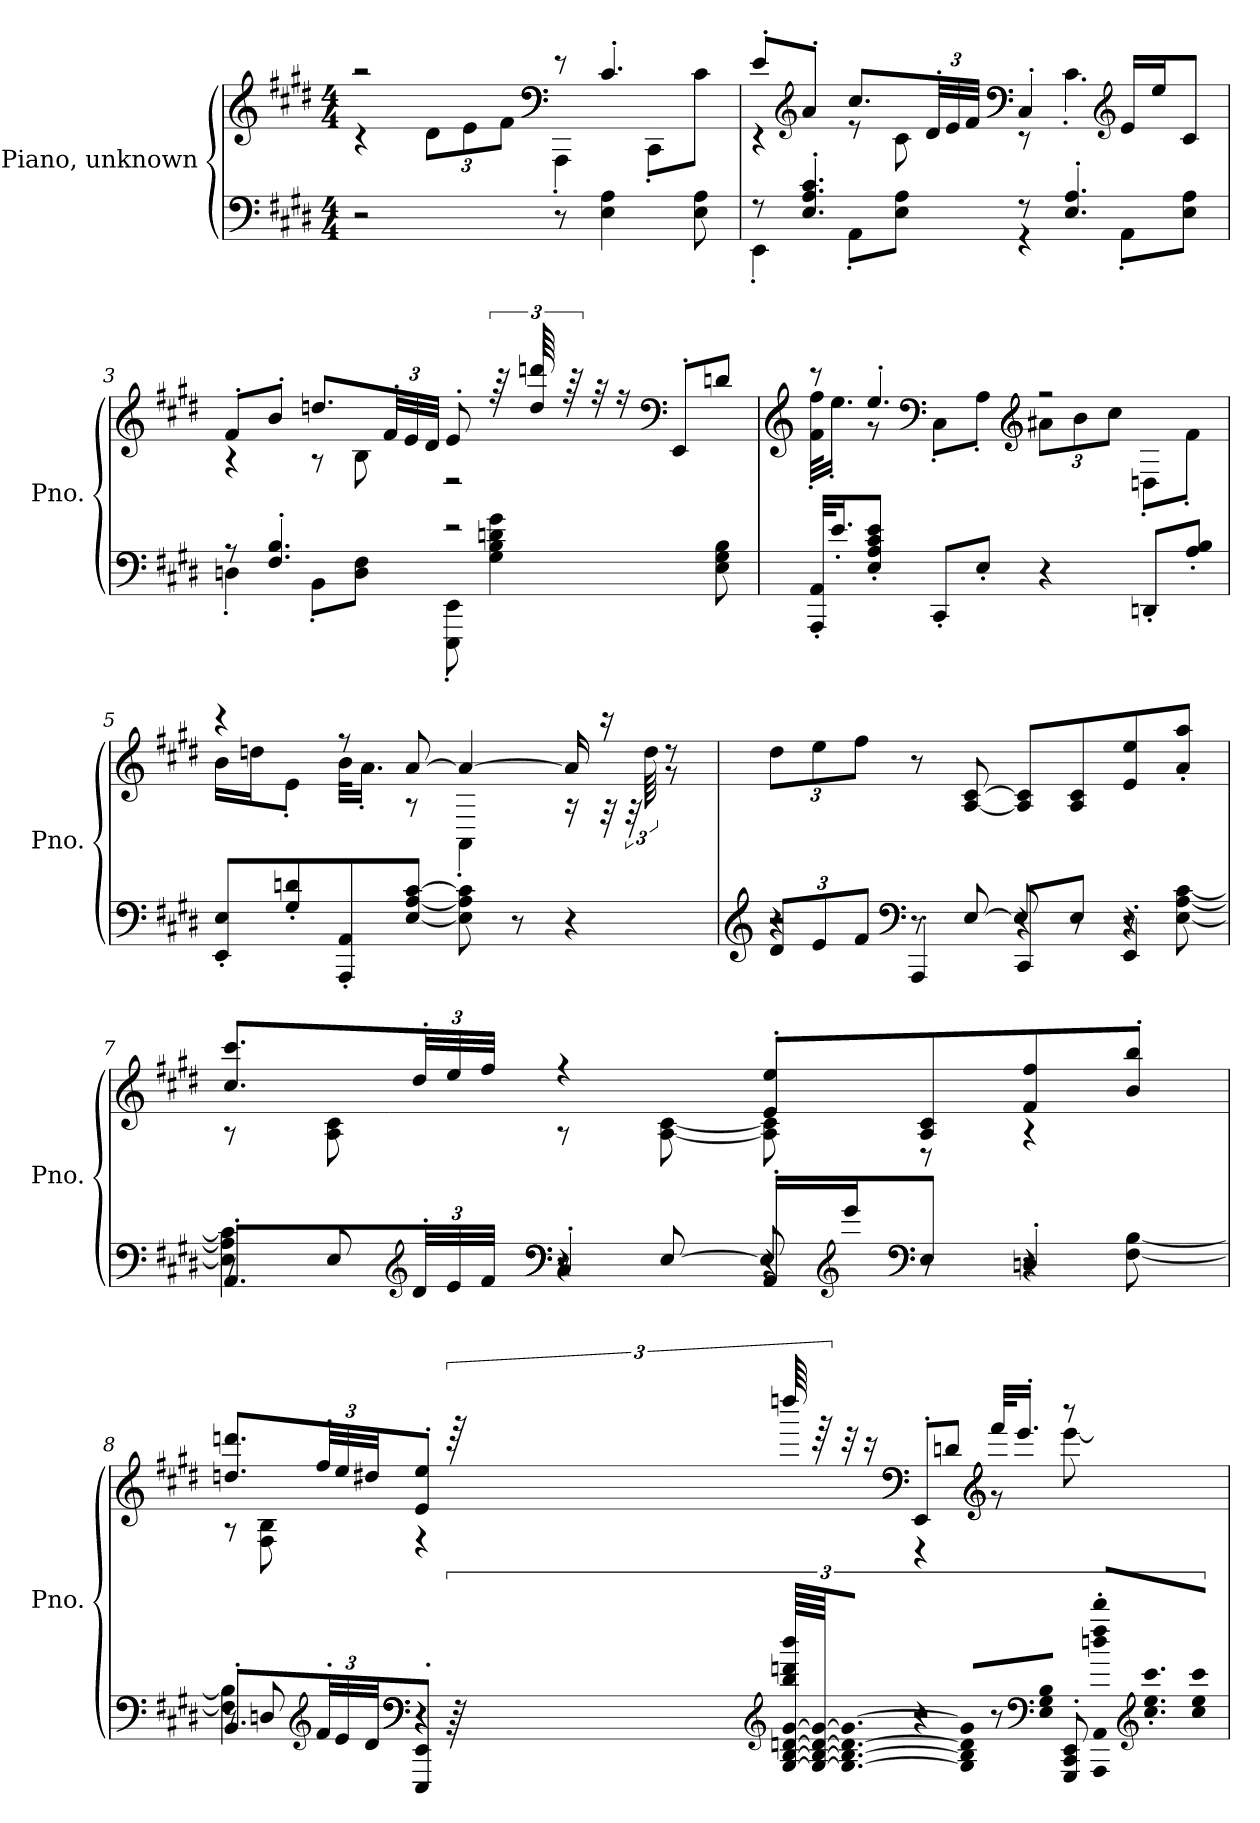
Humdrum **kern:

**kern	**kern
*part1	*part1
*staff2	*staff1
*I"Piano, unknown	*
*I'Pno.	*
*clefF4	*clefG2
*k[f#c#g#d#]	*k[f#c#g#d#]
*M4/4	*M4/4
*MM120	*MM120
=1	=1
*	*^
2r	2r	4r
*	*	*Xbrackettup
.	.	12d#\L
.	.	12e\
.	.	12f#\J
*	*clefF4	*
8r	8r	4AAA'\
4E\ 4A\	4.c#'/	.
.	.	8CC#'\L
8E\ 8A\	.	8c#\J
=2	=2	=2
*^	*	*
8r	4EE'\	8e'/L	4r
*	*	*clefG2	*
4.E/' 4.A/' 4.c#/'	.	8a'/J	.
.	8AA'\L	8.cc#/L	8r
.	8E\ 8A\J	.	8c#\
.	.	48d#'/LL	.
.	.	48e/	.
.	.	48f#/JJJ	.
*	*	*clefF4	*
8r	4r	4C#'/	8r
4.E/' 4.A/'	.	.	4.c#'\
*	*	*clefG2	*
.	8AA'\L	16e/LL	.
.	.	16ee/J	.
.	8E\ 8A\J	8c#/J	.
!!LO:LB:g=z	!!
=3	=3	=3	=3
8r	4Dn'\	8f#'/L	4r
4.F#/' 4.B/'	.	8b'/J	.
.	8BB'\L	8.ddn/L	8r
.	8D\ 8F#\J	.	8B\
.	.	48f#'/LL	.
.	.	48e/	.
.	.	48d#/JJJ	.
2r	8EEE\' 8EE\'	8e'/	2r
*	*	*brackettup	*
.	4G#\ 4B\ 4dn\ 4g#\	96r	.
.	.	96dd/ 96dddn/	.
.	.	96r	.
.	.	32r	.
.	.	16r	.
*	*	*clefF4	*
.	.	8EE'/L	.
.	8E\ 8G#\ 8B\	8dn/J	.
*v	*v	*	*
=4	=4	=4
*	*clefG2	*
32AAA/' 32AA/'KLL	8r	32f#\' 32ff#\'KLL
16.e'/J	.	16.ee'\JJ
8E/' 8A/' 8c#/' 8e/'J	4.ee'/	8r
*	*clefF4	*
8CC#'/L	.	8C#'\L
8E'/J	.	8A'\J
*	*clefG2	*
*	*	*Xbrackettup
4r	2r	12a#X\L
.	.	12b\
.	.	12cc#\J
8DDn'/L	.	8Dn'\L
8A/' 8B/'J	.	8f#'\J
!!LO:LB:g=z	!!
=5	=5	=5
8EE/' 8E/'L	4r	16b\LL
.	.	16ddn\J
8G#/' 8dn/'	.	8e'\J
8AAA/' 8AA/'	8r	32b\KLL
.	.	16.a'\JJ
[8E/ [8A/ [8c#/J	[8a/	8r
8E\] 8A\] 8c#\]	4a/_	4AA'\
8r	.	.
4r	16a/]	16r
.	16r	32r
*	*	*brackettup
.	.	48r
.	.	96dd\
.	8r	8r
*	*v	*v
=6	=6
*clefG2	*
*Xbrackettup	*Xbrackettup
*^	*
*	*^	*
12d#/L	2r	4r	12dd#\L
12e/	.	.	12ee\
12f#/J	.	.	12ff#\J
*clefF4	*	*	*
4AAA'/	.	8r	8r
.	.	[8E/	[8A/ [8c#/
8CC#'/L	4r	8E/]	8A/] 8c#/]L
8E/J	.	8r	8A/ 8c#/
4EE'/	8r	4r	8e/ 8ee/
.	[8E\ [8A\ [8c#\	.	8a/' 8aa/'J
!!LO:LB:g=z
=7	=7	=7	=7
*	*	*	*^
8.AA'/L	4E\] 4A\] 4c#\]	8r	8.cc#/ 8.ccc#/L	8r
.	.	8E/	.	8A\ 8c#\
*clefG2	*	*	*	*
48d#'/LL	.	.	48dd#'/LL	.
48e/	.	.	48ee/	.
48f#/JJJ	.	.	48ff#/JJJ	.
*clefF4	*	*	*	*
4C#'/	4r	8r	4r	8r
.	.	[8E/	.	[8A\ [8c#\
16AA'/LL	4r	8E/]	8e/' 8ee/'L	8A\] 8c#\]
*clefG2	*	*	*	*
16eee/J	.	.	.	.
*clefF4	*	*	*	*
8E/J	.	8r	8A/ 8c#/	8r
4Dn'/	8r	4r	8f#/ 8ff#/	4r
.	[8F#\ [8B\	.	8b/' 8bb/'J	.
!!LO:LB:g=z	!!
=8	=8	=8	=8	=8
8.BB'/L	4F#\] 4B\]	8r	8.ddn/ 8.dddn/L	8r
.	.	8Dn/	.	8F#\ 8B\
*clefG2	*	*	*	*
48f#'/LL	.	.	48ff#'/LL	.
48e/	.	.	48ee/	.
48d#/JJ	.	.	48dd#X/JJ	.
*clefF4	*	*	*	*
8EEE/' 8EE/'J	4r	4r	8e/' 8ee/'J	4r
*brackettup	*	*	*brackettup	*
96r	.	.	96r	.
*clefG2	*	*	*	*
[96G#/ [96B/ [96dn/ [96g#/ 96bb/ 96dddn/ 96bbb/LLLL	.	.	96ddddn/	.
96G#/_ 96B/_ 96d/_ 96g#/_JJ	.	.	96r	.
16.G#/_ 16.B/_ 16.d/_ 16.g#/_JJ	.	.	32r	.
.	.	.	16r	.
*	*	*	*clefF4	*
8G#/] 8B/] 8d/] 8g#/]L	2r	4r	8EE'/L	4r
*clefF4	*	*	*	*
8E/ 8G#/ 8B/J	.	.	8dn/J	.
*	*	*	*clefG2	*
32AAA/' 32AA/' 32ddn/' 32ff#/' 32ddd/'KLL	.	8r	32fff#/KLL	8r
*clefG2	*	*	*	*
16.cc#/' 16.ee/' 16.ccc#/'J	.	.	16.eee'/JJ	.
[8cc#/ [8ee/ [8ccc#/J	.	8E/' 8A/' 8c#/'	8r	[8eee\
*v	*v	*v	*	*
*	*v	*v
=	=
*-	*-
